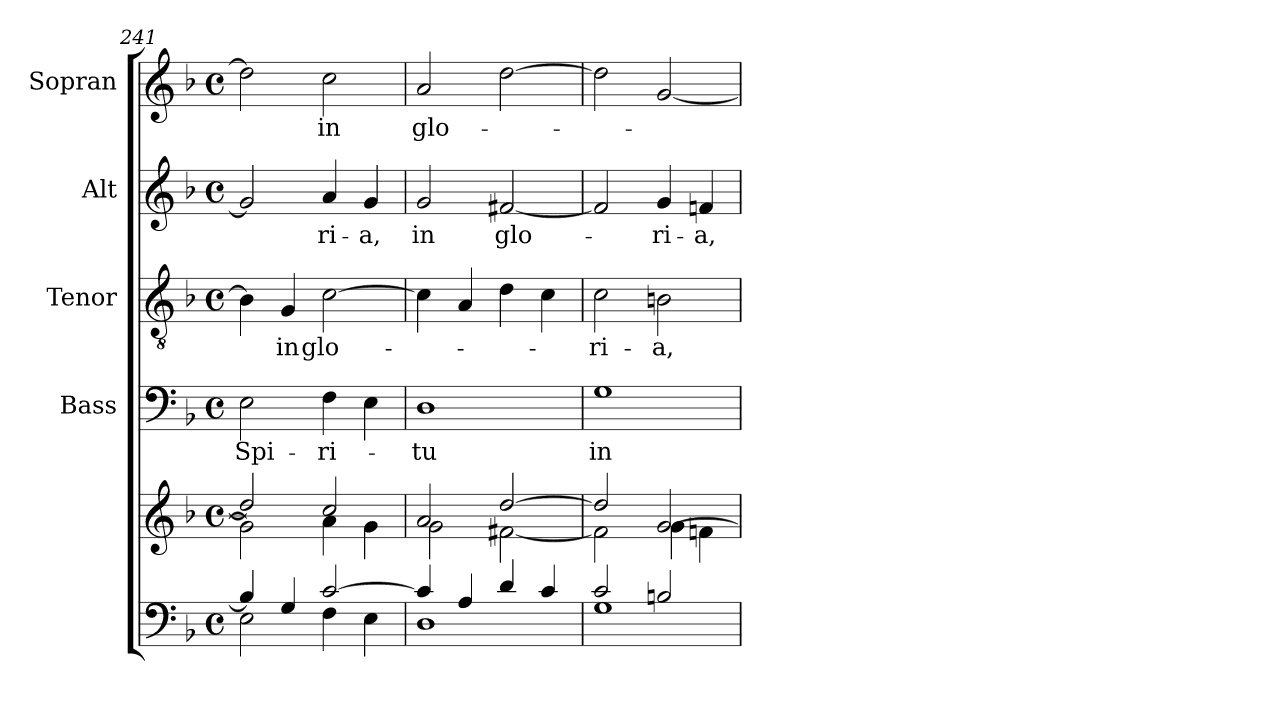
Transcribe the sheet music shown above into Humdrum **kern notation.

**kern	**kern	**kern	**text	**kern	**text	**kern	**text	**kern	**text
*part5	*part5	*part4	*part4	*part3	*part3	*part2	*part2	*part1	*part1
*staff6	*staff5	*staff4	*staff4	*staff3	*staff3	*staff2	*staff2	*staff1	*staff1
*	*	*I"Bass	*	*I"Tenor	*	*I"Alt	*	*I"Sopran	*
*	*	*I'B.	*	*I'T.	*	*I'A.	*	*I'S.	*
!!LO:PB:g=z
*clefF4	*clefG2	*clefF4	*	*clefGv2	*	*clefG2	*	*clefG2	*
*k[b-]	*k[b-]	*k[b-]	*	*k[b-]	*	*k[b-]	*	*k[b-]	*
*F:	*F:	*F:	*	*F:	*	*F:	*	*F:	*
*M4/4	*M4/4	*M4/4	*	*M4/4	*	*M4/4	*	*M4/4	*
*met(c)	*met(c)	*met(c)	*	*met(c)	*	*met(c)	*	*met(c)	*
=241	=241	=241	=241	=241	=241	=241	=241	=241	=241
*^	*^	*	*	*	*	*	*	*	*
!	!	!	!	!	!LO:LY:b	!	!	!	!	!	!
4B/]	2E\	2dd/]	2g\]	2E\	Spi-	4B\]	.	2g/]	.	2dd\]	.
!	!	!	!	!	!	!	!LO:LY:b	!	!	!	!
4G/	.	.	.	.	.	4G/	in	.	.	.	.
!	!	!	!	!	!LO:LY:b	!	!LO:LY:b	!	!LO:LY:b	!	!LO:LY:b
[>2c/	4F\	2cc/	4a\	4F\	-ri-	[2c\	glo-	4a/	-ri-	2cc\	in
!	!	!	!	!	!	!	!	!	!LO:LY:b	!	!
.	4E\	.	4g\	4E\	.	.	.	4g/	-a,	.	.
=242	=242	=242	=242	=242	=242	=242	=242	=242	=242	=242	=242
!	!	!	!	!	!LO:LY:b	!	!	!	!LO:LY:b	!	!LO:LY:b
4c/]	1D	2a/	2g\	1D	-tu	4c\]	.	2g/	in	2a/	glo-
4A/	.	.	.	.	.	4A/	.	.	.	.	.
!	!	!	!	!	!	!	!	!	!LO:LY:b	!	!
4d/	.	[>2dd/	[<2f#X\	.	.	4d\	.	[2f#X/	glo-	[2dd\	.
4c/	.	.	.	.	.	4c\	.	.	.	.	.
=243	=243	=243	=243	=243	=243	=243	=243	=243	=243	=243	=243
!	!	!	!	!	!LO:LY:b	!	!LO:LY:b	!	!	!	!
2c/	1G	2dd/]	2f#\]	1G	in	2c\	-ri-	2f#/]	.	2dd\]	.
!	!	!	!	!	!	!	!LO:LY:b	!	!LO:LY:b	!	!
2Bn/	.	[>2g/	4g\	.	.	2Bn\	-a,	4g/	-ri-	[2g/	.
!	!	!	!	!	!	!	!	!	!LO:LY:b	!	!
.	.	.	4fn\	.	.	.	.	4fn/	-a,	.	.
*v	*v	*	*	*	*	*	*	*	*	*	*
*	*v	*v	*	*	*	*	*	*	*	*
=	=	=	=	=	=	=	=	=	=
*-	*-	*-	*-	*-	*-	*-	*-	*-	*-
